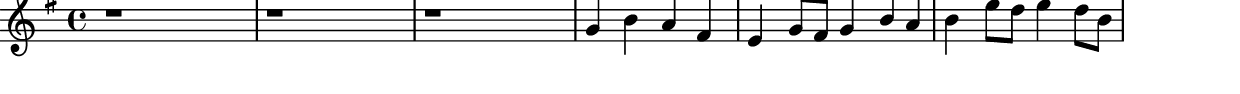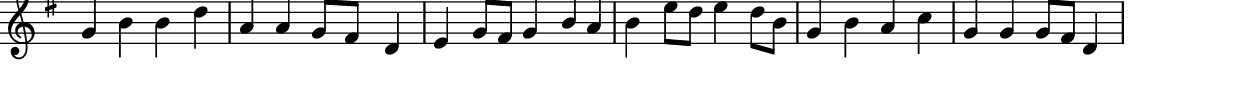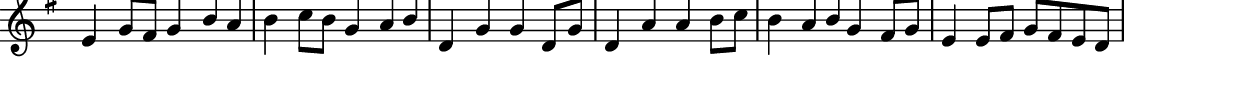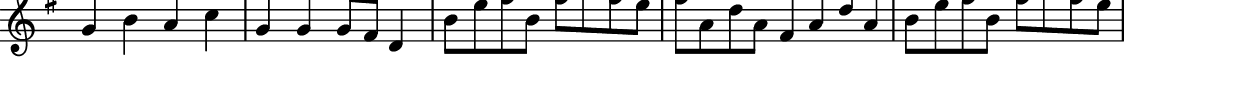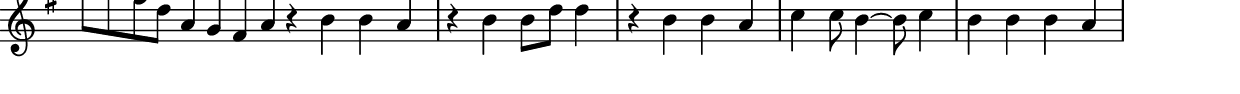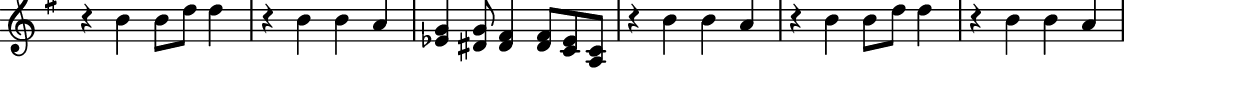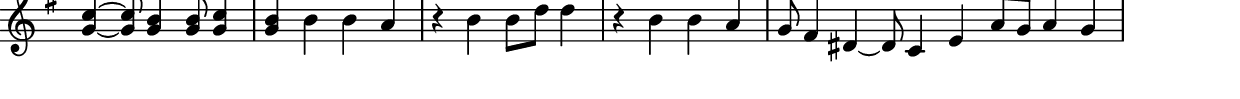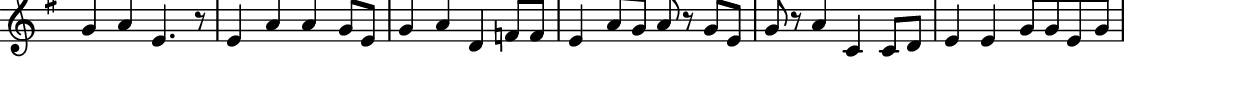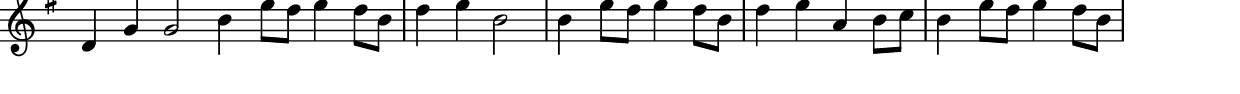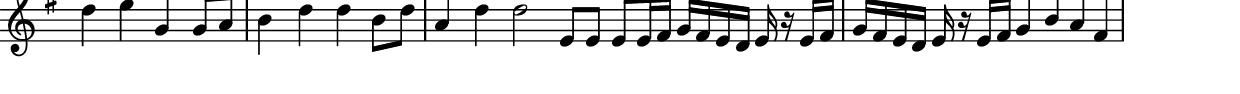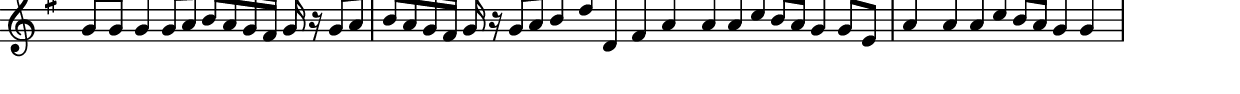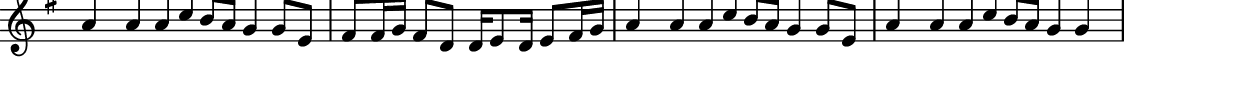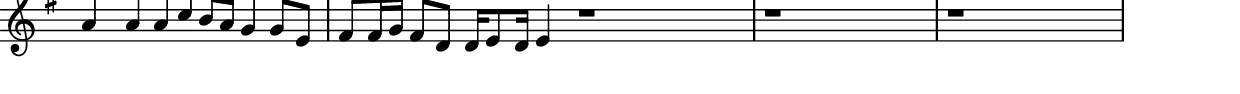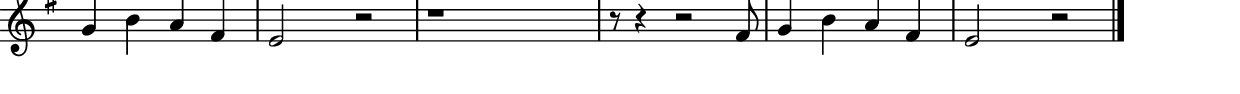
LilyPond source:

% MusicXML to Lilypond converter by Kovi

% Analyzing...
% 1 parts
% 1 Staff
% forceBassClefActive = 
melody = {
% 432 notes in the part
% 1 voices

\new Staff
\new Voice {
% 432 notes
% 77 mesaures

% Measure 1
\clef "treble"
\key g \major
\time 4/4 
r1 
% Measure 2
r1 
% Measure 3
r1 
% Measure 4
g'4 b'4 a'4 fis'4 
% Measure 5
e'4 g'8 fis'8 g'4 b'8 a'8 
% Measure 6
b'4 e''8 d''8 e''4 d''8 b'8 
% Measure 7
g'4 b'4 b'4 d''4 
% Measure 8
a'4 a'4 g'8 fis'8 d'4 
% Measure 9
e'4 g'8 fis'8 g'4 b'8 a'8 
% Measure 10
b'4 e''8 d''8 e''4 d''8 b'8 
% Measure 11
g'4 b'4 a'4 c''4 
% Measure 12
g'4 g'4 g'8 fis'8 d'4 
% Measure 13
e'4 g'8 fis'8 g'4 b'8 a'8 
% Measure 14
b'4 c''8 b'8 g'4 a'8 b'8 
% Measure 15
d'4 g'4 g'4 d'8 g'8 
% Measure 16
d'4 a'4 a'4 b'8 c''8 
% Measure 17
b'4 a'8 b'8 g'4 fis'8 g'8 
% Measure 18
e'4 e'8 fis'8 g'8 fis'8 e'8 d'8 
% Measure 19
g'4 b'4 a'4 c''4 
% Measure 20
g'4 g'4 g'8 fis'8 d'4 
% Measure 21
b'8 e''8 fis''8 b'8 fis''8 g''8 fis''8 e''8 
% Measure 22
fis''8 a'8 d''8 a'8 fis'8 a'8 d''8 a'8 
% Measure 23
b'8 e''8 fis''8 b'8 fis''8 g''8 fis''8 e''8 
% Measure 24
a''8 g''8 fis''8 d''8 a'8 g'8 fis'8 a'8 
% Measure 25
\bar "|:" r4 b'4 b'4 a'4 
% Measure 26
r4 b'4 b'8 d''8 d''4 
% Measure 27
r4 b'4 b'4 a'4 
% Measure 28
c''4 c''8 b'4~ b'8 c''4 
% Measure 29
b'4 b'4 b'4 a'4 
% Measure 30
r4 b'4 b'8 d''8 d''4 
% Measure 31
r4 b'4 b'4 a'4 
% Measure 32
<ees' g' >4 <dis' g' >8 <dis' fis' >4 <dis' fis' >8 <c' ees' >8 <a c' >8 
% Measure 33
r4 b'4 b'4 a'4 
% Measure 34
r4 b'4 b'8 d''8 d''4 
% Measure 35
r4 b'4 b'4 a'4 
% Measure 36
<g' c'' >4~ <g' c'' >8 <g' b' >4 <g' b' >8 <g' c'' >4 
% Measure 37
<g' b' >4 b'4 b'4 a'4 
% Measure 38
r4 b'4 b'8 d''8 d''4 
% Measure 39
r4 b'4 b'4 a'4 
% Measure 40
g'8 fis'4 dis'4~ dis'8 c'4 \bar ":|" 
% Measure 41
e'4 a'8 g'8 a'4 g'4 
% Measure 42
g'4 a'4 e'4. r8 
% Measure 43
e'4 a'4 a'4 g'8 e'8 
% Measure 44
g'4 a'4 d'4 f'8 f'8 
% Measure 45
e'4 a'8 g'8 a'8 r8 g'8 e'8 
% Measure 46
g'8 r8 a'4 c'4 c'8 d'8 
% Measure 47
e'4 e'4 g'8 g'8 e'8 g'8 
% Measure 48
d'4 g'4 g'2 
% Measure 49
\bar "|:" b'4 e''8 d''8 e''4 d''8 b'8 
% Measure 50
d''4 e''4 b'2 
% Measure 51
b'4 e''8 d''8 e''4 d''8 b'8 
% Measure 52
d''4 e''4 a'4 b'8 c''8 
% Measure 53
b'4 e''8 d''8 e''4 d''8 b'8 
% Measure 54
d''4 e''4 g'4 g'8 a'8 
% Measure 55
b'4 d''4 d''4 b'8 d''8 
% Measure 56
a'4 d''4 d''2 \bar ":|:" 
% Measure 57
e'8 e'8 e'8 e'16 fis'16 g'16 fis'16 e'16 d'16 e'16 r16 e'16 fis'16 
% Measure 58
g'16 fis'16 e'16 d'16 e'16 r16 e'16 fis'16 g'8 b'8 a'8 fis'8 
% Measure 59
g'8 g'8 g'8 g'16 a'16 b'16 a'16 g'16 fis'16 g'16 r16 g'16 a'16 
% Measure 60
b'16 a'16 g'16 fis'16 g'16 r16 g'16 a'16 b'8 d''8 d'8 fis'8 \bar ":|:" 
% Measure 61
a'4 a'8 a'16 c''16 b'16 a'16 g'8 g'8 e'8 
% Measure 62
a'4 a'8 a'16 c''16 b'16 a'16 g'8 g'4 
% Measure 63
a'4 a'8 a'16 c''16 b'16 a'16 g'8 g'8 e'8 
% Measure 64
fis'8 fis'16 g'16 fis'8 d'8 d'16 e'8 d'16 e'8 fis'16 g'16 
% Measure 65
a'4 a'8 a'16 c''16 b'16 a'16 g'8 g'8 e'8 
% Measure 66
a'4 a'8 a'16 c''16 b'16 a'16 g'8 g'4 
% Measure 67
a'4 a'8 a'16 c''16 b'16 a'16 g'8 g'8 e'8 
% Measure 68
fis'8 fis'16 g'16 fis'8 d'8 d'16 e'8 d'16 e'4 \bar ":|" 
% Measure 69
r1 
% Measure 70
r1 
% Measure 71
r1 
% Measure 72
g'4 b'4 a'4 fis'4 
% Measure 73
e'2 r2 
% Measure 74
r1 
% Measure 75
r8 r4 r2 fis'8 
% Measure 76
g'4 b'4 a'4 fis'4 
% Measure 77
e'2 r2 \bar "|." 
} % voice
} % melody


harmonies = \chordmode {
% 116 chords
\germanChords
e4:m s4 s4 s4 c4 s4 d4 s4 e4:m s4 s4 s4 c4 s4 s4 s4 e4:m s4 s4 s4 s4 s4 c4 s4 g4 s4 s4 s4 d4 s4 g8 fis8 d4 e4:m s4 s4 s4 s4 s4 c4 s4 g4 s4 a4:m s4 c4 s4 b4:m s4 e4:m s4 s4 s4 s4 s4 c4 s4 g4 s4 s4 s4 d4 s4 s4 s4 e4:m s4 s4 s4 s4 s4 c4 s4 g4 s4 a4:m s4 c4 s4 g4 s4 e4:m s4 s4 s4 d4 s4 s4 s4 e4:m s4 s4 s4 a4 s4 s4 s4 e4:m s4 s4 d4 e4:m s4 s4 b4:m e4:m s4 s4 d4 c4 s8 g4 s8 c4 e4:m s4 s4 d4 e4:m s4 s4 b4:m e4:m s4 s4 d4 c4 s4 s4 s4 e4:m s4 s4 d4 e4:m s4 s4 b4:m e4:m s4 s4 d4 c4 s8 g4 s8 c4 e4:m s4 s4 d4 e4:m s4 s4 b4:m e4:m s4 s4 d4 c4 s4 s4 s4 a4:m s4 s4 s4 s4 s4 s4 s4 f4 s4 s4 s4 s4 s4 d4:m s4 a4:m s4 s4 s4 f4 s4 s4 s4 c4 s4 s4 s4 g4 s4 s4 s4 e4:m s4 s4 s4 s4 s4 s4 s4 c4 s4 s4 s4 s4 s4 a4:m s4 e4:m s4 s4 s4 c4 s4 s4 s4 g4 s4 s4 s4 d4 s4 s4 s4 e4:m s4 s4 s4 s4 s4 s4 s4 g4 s4 s4 s4 s4 s4 s4 d4 a4:m s4 g4 c4 a4:m s4 g4 s4 a4:m s4 g4 c4 d4 b4:m e4:m s4 a4:m s4 g4 c4 a4:m s4 g4 s4 a4:m s4 g4 c4 d4 b4:m e4:m s4 e4:m s4 s4 s4 c4 s4 d4 s4 e4:m s4 s4 s4 c4 s4 e4:m s4 e4:m s4 s4 s4 c4 s4 d4 s4 a4:m s4 s4 s4 c4 s4 d4 s4 e4:m
}

\include "../../definitions.ly"
